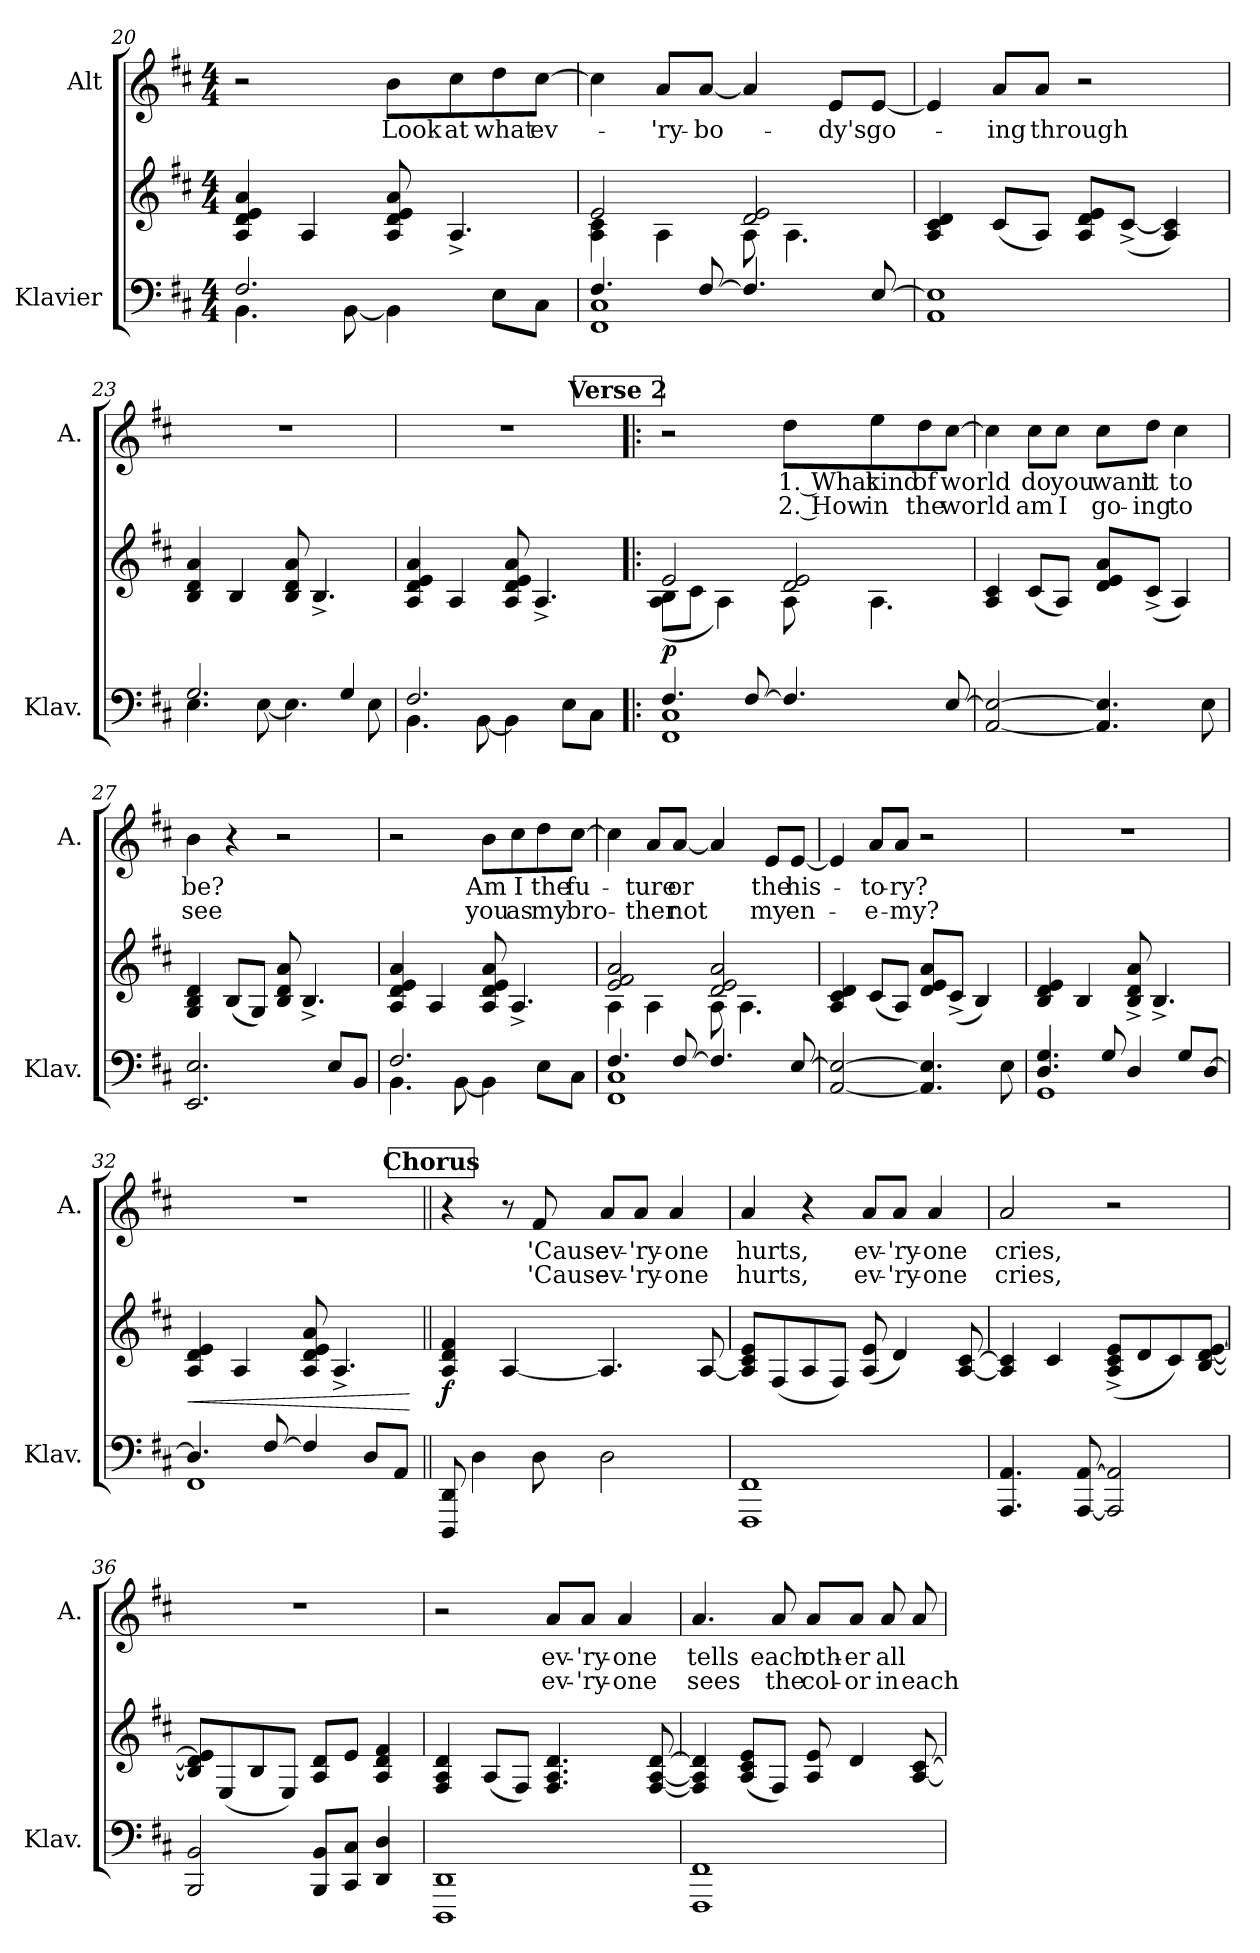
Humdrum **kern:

**kern	**kern	**dynam	**kern	**text	**text
*part2	*part2	*part2	*part1	*part1	*part1
*staff3	*staff2	*staff2/3	*staff1	*staff1	*staff1
*I"Klavier	*	*	*I"Alt	*	*
*I'Klav.	*	*	*I'A.	*	*
!!LO:LB:g=z
*clefF4	*clefG2	*	*clefG2	*	*
*k[f#c#]	*k[f#c#]	*	*k[f#c#]	*	*
*M4/4	*M4/4	*	*M4/4	*	*
=20	=20	=20	=20	=20	=20
*^	*	*	*	*	*
2.F#/	4.BB\	4A/ 4d/ 4e/ 4a/	.	2r	.	.
.	.	4A/	.	.	.	.
.	[8BB\	.	.	.	.	.
!	!	!	!	!	!LO:LY:b	!
.	4BB\]	8A/ 8d/ 8e/ 8a/	.	8b\L	Look	.
!	!	!	!	!	!LO:LY:b	!
.	.	4.A^/	.	8cc#\	at	.
!	!	!	!	!	!LO:LY:b	!
8ryy	8E\L	.	.	8dd\	what	.
!	!	!	!	!	!LO:LY:b	!
8ryy	8C#\J	.	.	[8cc#\J	ev-	.
=21	=21	=21	=21	=21	=21	=21
*	*	*^	*	*	*	*
4.F#/	1FF# 1C#	2e/	4A\ 4c#\	.	4cc#\]	.	.
!	!	!	!	!	!	!LO:LY:b	!
.	.	.	4A\	.	8a/L	-'ry-	.
!	!	!	!	!	!	!LO:LY:b	!
[8F#/	.	.	.	.	[8a/J	-bo-	.
4.F#/]	.	2d/ 2e/	8A\	.	4a/]	.	.
.	.	.	4.A\	.	.	.	.
!	!	!	!	!	!	!LO:LY:b	!
.	.	.	.	.	8e/L	-dy's	.
!	!	!	!	!	!	!LO:LY:b	!
[8E/	.	.	.	.	[8e/J	go-	.
*v	*v	*	*	*	*	*	*
*	*v	*v	*	*	*	*
=22	=22	=22	=22	=22	=22
1AA 1E]	4A/ 4c#/ 4d/	.	4e/]	.	.
!	!	!	!	!LO:LY:b	!
.	(<8c#/L	.	8a/L	-ing	.
!	!	!	!	!LO:LY:b	!
.	8A/J)	.	8a/J	through	.
.	8A/ 8d/ 8e/L	.	2r	.	.
.	(<[8c#^/J	.	.	.	.
.	4A/ 4c#/])	.	.	.	.
!!LO:PB:g=z
=23	=23	=23	=23	=23	=23
*^	*	*	*	*	*
2.G/	4.E\	4B/ 4d/ 4a/	.	1r	.	.
.	.	4B/	.	.	.	.
.	[8E\	.	.	.	.	.
.	4.E\]	8B/ 8d/ 8a/	.	.	.	.
.	.	4.B^/	.	.	.	.
4G/	.	.	.	.	.	.
.	8E\	.	.	.	.	.
=24	=24	=24	=24	=24	=24	=24
2.F#/	4.BB\	4A/ 4d/ 4e/ 4a/	.	1r	.	.
.	.	4A/	.	.	.	.
.	[8BB\	.	.	.	.	.
.	4BB\]	8A/ 8d/ 8e/ 8a/	.	.	.	.
.	.	4.A^/	.	.	.	.
8ryy	8E\L	.	.	.	.	.
8ryy	8C#\J	.	.	.	.	.
!!LO:REH:place=s1:a:B:fs=14:t=Verse 2
=25!|:	=25!|:	=25!|:	=25!|:	=25!|:	=25!|:	=25!|:
*	*	*^	*	*	*	*
!	!	!	!	!LO:DY:b	!	!	!
4.F#/	1FF# 1C#	2e/	(<8A\ 8B\L	p	2r	.	.
.	.	.	8c#\J	.	.	.	.
.	.	.	4A\)	.	.	.	.
[8F#/	.	.	.	.	.	.	.
!	!	!	!	!	!	!LO:LY:b	!LO:LY:b
4.F#/]	.	2d/ 2e/	8A\	.	8dd\L	1. What	2. How
!	!	!	!	!	!	!LO:LY:b	!LO:LY:b
.	.	.	4.A\	.	8ee\	kind	in
!	!	!	!	!	!	!LO:LY:b	!LO:LY:b
.	.	.	.	.	8dd\	of	the
!	!	!	!	!	!	!LO:LY:b	!LO:LY:b
[8E/	.	.	.	.	[8cc#\J	world	world
*v	*v	*	*	*	*	*	*
*	*v	*v	*	*	*	*
!!LO:LB:g=z
=26	=26	=26	=26	=26	=26
[2AA/ 2E/_	4A/ 4c#/	.	4cc#\]	.	.
!	!	!	!	!LO:LY:b	!LO:LY:b
.	(<8c#/L	.	8cc#\L	do	am
!	!	!	!	!LO:LY:b	!LO:LY:b
.	8A/J)	.	8cc#\J	you	I
!	!	!	!	!LO:LY:b	!LO:LY:b
4.AA/] 4.E/]	8d/ 8e/ 8a/L	.	8cc#\L	want	go-
!	!	!	!	!LO:LY:b	!LO:LY:b
.	(<8c#^/J	.	8dd\J	it	-ing
!	!	!	!	!LO:LY:b	!LO:LY:b
.	4A/)	.	4cc#\	to	to
8E\	.	.	.	.	.
=27	=27	=27	=27	=27	=27
!	!	!	!	!LO:LY:b	!LO:LY:b
2.EE/ 2.E/	4G/ 4B/ 4d/	.	4b\	be?	see
.	(<8B/L	.	4r	.	.
.	8G/J)	.	.	.	.
.	8B/ 8d/ 8a/	.	2r	.	.
.	4.B^/	.	.	.	.
8E/L	.	.	.	.	.
8BB/J	.	.	.	.	.
=28	=28	=28	=28	=28	=28
*^	*	*	*	*	*
2.F#/	4.BB\	4A/ 4d/ 4e/ 4a/	.	2r	.	.
.	.	4A/	.	.	.	.
.	[8BB\	.	.	.	.	.
!	!	!	!	!	!LO:LY:b	!LO:LY:b
.	4BB\]	8A/ 8d/ 8e/ 8a/	.	8b\L	Am	you
!	!	!	!	!	!LO:LY:b	!LO:LY:b
.	.	4.A^/	.	8cc#\	I	as
!	!	!	!	!	!LO:LY:b	!LO:LY:b
8ryy	8E\L	.	.	8dd\	the	my
!	!	!	!	!	!LO:LY:b	!LO:LY:b
8ryy	8C#\J	.	.	[8cc#\J	fu-	bro-
!!LO:LB:g=z
=29	=29	=29	=29	=29	=29	=29
*	*	*^	*	*	*	*
4.F#/	1FF# 1C#	2e/ 2f#/ 2a/	4A\	.	4cc#\]	.	.
!	!	!	!	!	!	!LO:LY:b	!LO:LY:b
.	.	.	4A\	.	8a/L	-ture	-ther
!	!	!	!	!	!	!LO:LY:b	!LO:LY:b
[8F#/	.	.	.	.	[8a/J	or	not
4.F#/]	.	2d/ 2e/ 2a/	8A\	.	4a/]	.	.
.	.	.	4.A\	.	.	.	.
!	!	!	!	!	!	!LO:LY:b	!LO:LY:b
.	.	.	.	.	8e/L	the	my
!	!	!	!	!	!	!LO:LY:b	!LO:LY:b
[8E/	.	.	.	.	[8e/J	his-	en-
*v	*v	*	*	*	*	*	*
*	*v	*v	*	*	*	*
=30	=30	=30	=30	=30	=30
[2AA/ 2E/_	4A/ 4c#/ 4d/	.	4e/]	.	.
!	!	!	!	!LO:LY:b	!LO:LY:b
.	(<8c#/L	.	8a/L	-to-	-e-
!	!	!	!	!LO:LY:b	!LO:LY:b
.	8A/J)	.	8a/J	-ry?	-my?
4.AA/] 4.E/]	8d/ 8e/ 8a/L	.	2r	.	.
.	(<8c#^/J	.	.	.	.
.	4B/)	.	.	.	.
8E\	.	.	.	.	.
=31	=31	=31	=31	=31	=31
*^	*	*	*	*	*
4.D/ 4.G/	1GG	4B/ 4d/ 4e/	.	1r	.	.
.	.	4B/	.	.	.	.
8G/	.	.	.	.	.	.
4D/	.	8B/^ 8d/^ 8a/^	.	.	.	.
.	.	4.B^/	.	.	.	.
8G/L	.	.	.	.	.	.
[8D/J	.	.	.	.	.	.
=32	=32	=32	=32	=32	=32	=32
!	!	!	!LO:HP:b	!	!	!
4.D/]	1FF#	4A/ 4d/ 4e/	<	1r	.	.
.	.	4A/	.	.	.	.
[8F#/	.	.	.	.	.	.
4F#/]	.	8A/ 8d/ 8e/ 8a/	.	.	.	.
.	.	4.A^/	.	.	.	.
8D/L	.	.	.	.	.	.
8AA/J	.	.	.	.	.	.
*v	*v	*	*	*	*	*
.	.	[	.	.	.
!!LO:PB:g=z
!!LO:REH:place=s1:a:B:fs=14:t=Chorus
=33||	=33||	=33||	=33||	=33||	=33||
!	!	!LO:DY:b	!	!	!
8DDD/ 8DD/	4A/ 4d/ 4f#/	f	4r	.	.
4D\	.	.	.	.	.
.	[4A/	.	8r	.	.
!	!	!	!	!LO:LY:b	!LO:LY:b
8D\	.	.	8f#/	'Cause	'Cause
!	!	!	!	!LO:LY:b	!LO:LY:b
2D\	4.A/]	.	8a/L	ev-	ev-
!	!	!	!	!LO:LY:b	!LO:LY:b
.	.	.	8a/J	-'ry-	-'ry-
!	!	!	!	!LO:LY:b	!LO:LY:b
.	.	.	4a/	-one	-one
.	[8A/	.	.	.	.
=34	=34	=34	=34	=34	=34
!	!	!	!	!LO:LY:b	!LO:LY:b
1FFF# 1FF#	8A/] 8c#/ 8e/L	.	4a/	hurts,	hurts,
.	(<8F#/	.	.	.	.
.	8A/	.	4r	.	.
.	8F#/J)	.	.	.	.
!	!	!	!	!LO:LY:b	!LO:LY:b
.	(<8A/ 8e/	.	8a/L	ev-	ev-
!	!	!	!	!LO:LY:b	!LO:LY:b
.	4d/)	.	8a/J	-'ry-	-'ry-
!	!	!	!	!LO:LY:b	!LO:LY:b
.	.	.	4a/	-one	-one
.	[8A/ [8c#/	.	.	.	.
=35	=35	=35	=35	=35	=35
!	!	!	!	!LO:LY:b	!LO:LY:b
4.AAA/ 4.AA/	4A/] 4c#/]	.	2a/	cries,	cries,
.	4c#/	.	.	.	.
[8AAA/ [8AA/	.	.	.	.	.
2AAA/] 2AA/]	(<8A/^ 8c#/^ 8e/^L	.	2r	.	.
.	8d/	.	.	.	.
.	8c#/)	.	.	.	.
.	[8B/ [8d/ [8e/J	.	.	.	.
!!LO:LB:g=z
=36	=36	=36	=36	=36	=36
2BBB/ 2BB/	8B/] 8d/] 8e/]L	.	1r	.	.
.	(<8E/	.	.	.	.
.	8B/	.	.	.	.
.	8E/J)	.	.	.	.
8BBB/ 8BB/L	8A/ 8d/L	.	.	.	.
8CC#/ 8C#/J	8e/J	.	.	.	.
4DD/ 4D/	4A/ 4d/ 4f#/	.	.	.	.
=37	=37	=37	=37	=37	=37
1DDD 1DD	4F#/ 4A/ 4d/	.	2r	.	.
.	(<8A/L	.	.	.	.
.	8F#/J)	.	.	.	.
!	!	!	!	!LO:LY:b	!LO:LY:b
.	4.F#/ 4.A/ 4.d/	.	8a/L	ev-	ev-
!	!	!	!	!LO:LY:b	!LO:LY:b
.	.	.	8a/J	-'ry-	-'ry-
!	!	!	!	!LO:LY:b	!LO:LY:b
.	.	.	4a/	-one	-one
.	[8F#/ [8A/ [8d/	.	.	.	.
=38	=38	=38	=38	=38	=38
!	!	!	!	!LO:LY:b	!LO:LY:b
1FFF# 1FF#	4F#/] 4A/] 4d/]	.	4.a/	tells	sees
.	(<8A/ 8c#/ 8e/L	.	.	.	.
!	!	!	!	!LO:LY:b	!LO:LY:b
.	8F#/J)	.	8a/	each	the
!	!	!	!	!LO:LY:b	!LO:LY:b
.	8A/ 8e/	.	8a/L	oth-	col-
!	!	!	!	!LO:LY:b	!LO:LY:b
.	4d/	.	8a/J	-er	-or
!	!	!	!	!LO:LY:b	!LO:LY:b
.	.	.	8a/	all	in
!	!	!	!	!	!LO:LY:b
.	[8A/ [8c#/	.	8a!/	.	each
=	=	=	=	=	=
*-	*-	*-	*-	*-	*-
